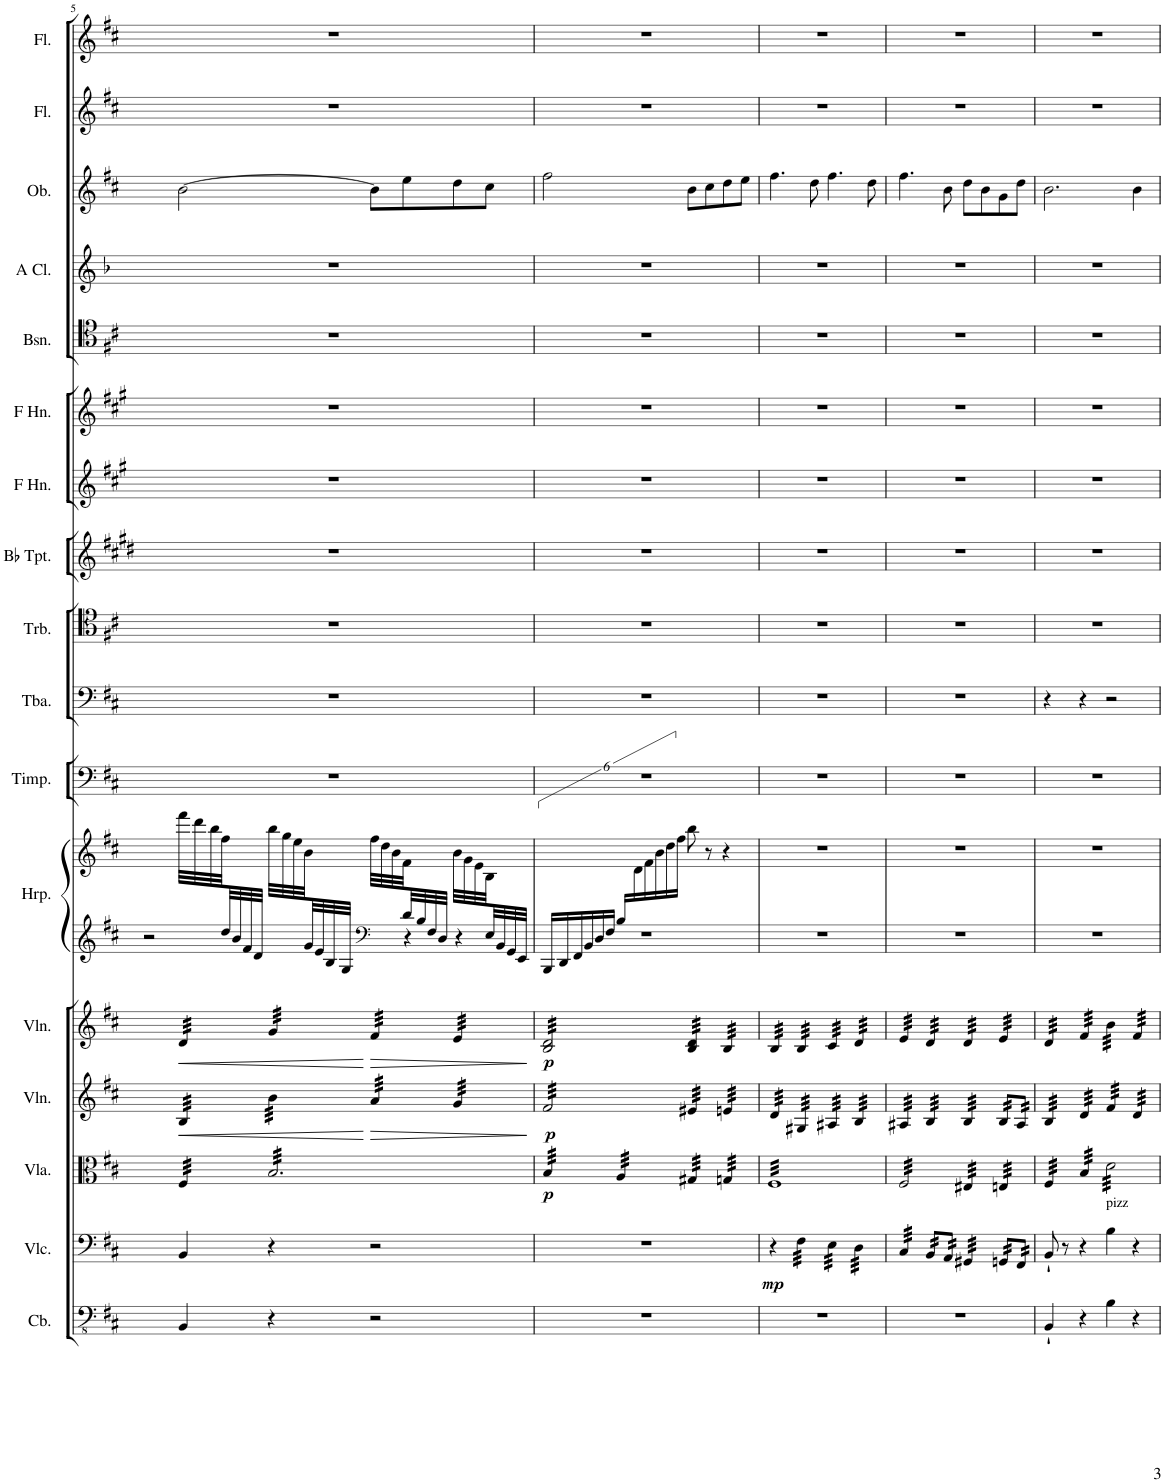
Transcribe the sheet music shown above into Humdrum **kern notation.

**kern	**kern	**dynam	**kern	**dynam	**kern	**dynam	**kern	**dynam	**kern	**kern	**kern	**kern	**kern	**kern	**kern	**kern	**kern	**kern	**kern	**kern	**kern
*part17	*part16	*part16	*part15	*part15	*part14	*part14	*part13	*part13	*part12	*part12	*part11	*part10	*part9	*part8	*part7	*part6	*part5	*part4	*part3	*part2	*part1
*staff18	*staff17	*staff17	*staff16	*staff16	*staff15	*staff15	*staff14	*staff14	*staff13	*staff12	*staff11	*staff10	*staff9	*staff8	*staff7	*staff6	*staff5	*staff4	*staff3	*staff2	*staff1
*I"Contrabass	*I"Violoncello	*	*I"Viola	*	*I"Violin	*	*I"Violin	*	*I"Harp	*	*I"Timpani	*I"Tuba	*I"Trombone	*I"Bb Trumpet	*I"Horn in F	*I"Horn in F	*I"Bassoon	*I"A Clarinet	*I"Oboe	*I"Flute	*I"Flute
*I'Cb.	*I'Vlc.	*	*I'Vla.	*	*I'Vln.	*	*I'Vln.	*	*I'Hrp.	*	*I'Timp.	*I'Tba.	*I'Trb.	*I'Bb Tpt.	*	*	*I'Bsn.	*I'A Cl.	*I'Ob.	*I'Fl.	*I'Fl.
!!LO:PB:g=z
*clefFv4	*clefF4	*	*clefC3	*	*clefG2	*	*clefG2	*	*clefG2	*clefG2	*clefF4	*clefF4	*clefC4	*clefG2	*clefG2	*clefG2	*clefC4	*clefG2	*clefG2	*clefG2	*clefG2
*Trd7c12	*	*	*	*	*	*	*	*	*	*	*	*	*	*Trd1c2	*Trd4c7	*Trd4c7	*	*Trd2c3	*	*	*
*k[f#c#]	*k[f#c#]	*	*k[f#c#]	*	*k[f#c#]	*	*k[f#c#]	*	*k[f#c#]	*k[f#c#]	*k[f#c#]	*k[f#c#]	*k[f#c#]	*k[f#c#g#d#]	*k[f#c#g#]	*k[f#c#g#]	*k[f#c#]	*k[b-]	*k[f#c#]	*k[f#c#]	*k[f#c#]
*M4/4	*M4/4	*	*M4/4	*	*M4/4	*	*M4/4	*	*M4/4	*M4/4	*M4/4	*M4/4	*M4/4	*M4/4	*M4/4	*M4/4	*M4/4	*M4/4	*M4/4	*M4/4	*M4/4
*met(c)	*met(c)	*	*met(c)	*	*met(c)	*	*met(c)	*	*met(c)	*met(c)	*met(c)	*met(c)	*met(c)	*met(c)	*met(c)	*met(c)	*met(c)	*met(c)	*met(c)	*met(c)	*met(c)
=5	=5	=5	=5	=5	=5	=5	=5	=5	=5	=5	=5	=5	=5	=5	=5	=5	=5	=5	=5	=5	=5
!	!	!	!	!	!	!LO:HP:b	!	!LO:HP:b	!	!	!	!	!	!	!	!	!	!	!	!	!
*	*	*	*	*	*	*	*	*	*^	*	*	*	*	*	*	*	*	*	*	*	*
*	*	*	*tremolo	*	*	*	*	*	*	*	*	*	*	*	*	*	*	*	*	*	*	*
*	*	*	*	*	*tremolo	*	*	*	*	*	*	*	*	*	*	*	*	*	*	*	*	*
*	*	*	*	*	*	*	*tremolo	*	*	*	*	*	*	*	*	*	*	*	*	*	*	*
4BBB/	4BB/	.	32F#/LLL	.	32B/LLL	<	32d/LLL	<	8ryy	2r	32fff#\LLL	1r	1r	1r	1r	1r	1r	1r	1r	[2b\	1r	1r
.	.	.	32F#/	.	32B/	.	32d/	.	.	.	32ddd\	.	.	.	.	.	.	.	.	.	.	.
.	.	.	32F#/	.	32B/	.	32d/	.	.	.	32bb\	.	.	.	.	.	.	.	.	.	.	.
.	.	.	32F#/	.	32B/	.	32d/	.	.	.	32ff#\	.	.	.	.	.	.	.	.	.	.	.
.	.	.	32F#/	.	32B/	.	32d/	.	32dd/	.	8ryy	.	.	.	.	.	.	.	.	.	.	.
.	.	.	32F#/	.	32B/	.	32d/	.	32b/	.	.	.	.	.	.	.	.	.	.	.	.	.
.	.	.	32F#/	.	32B/	.	32d/	.	32f#/	.	.	.	.	.	.	.	.	.	.	.	.	.
.	.	.	32F#/JJJ	.	32B/JJJ	.	32d/JJJ	.	32d/JJJ	.	.	.	.	.	.	.	.	.	.	.	.	.
4r	4r	.	32B/LLL	.	32b\LLL	.	32g/LLL	.	8ryy	.	32bb\LLL	.	.	.	.	.	.	.	.	.	.	.
.	.	.	32B/	.	32b\	.	32g/	.	.	.	32gg\	.	.	.	.	.	.	.	.	.	.	.
.	.	.	32B/	.	32b\	.	32g/	.	.	.	32ee\	.	.	.	.	.	.	.	.	.	.	.
.	.	.	32B/	.	32b\	.	32g/	.	.	.	32b\	.	.	.	.	.	.	.	.	.	.	.
.	.	.	32B/	.	32b\	.	32g/	.	32g/	.	8ryy	.	.	.	.	.	.	.	.	.	.	.
.	.	.	32B/	.	32b\	.	32g/	.	32e/	.	.	.	.	.	.	.	.	.	.	.	.	.
.	.	.	32B/	.	32b\	.	32g/	.	32B/	.	.	.	.	.	.	.	.	.	.	.	.	.
.	.	.	32B/	.	32b\JJJ	.	32g/JJJ	.	32G/JJJ	.	.	.	.	.	.	.	.	.	.	.	.	.
*	*	*	*	*	*	*	*	*	*clefF4	*	*	*	*	*	*	*	*	*	*	*	*	*
!	!	!	!	!	!	!LO:HP:n=1:b	!	!LO:HP:n=1:b	!	!	!	!	!	!	!	!	!	!	!	!	!	!
2r	2r	.	32B/	.	32a/LLL	[ >	32f#/LLL	[ >	8ryy	4r	32ff#\LLL	.	.	.	.	.	.	.	.	8b\L]	.	.
.	.	.	32B/	.	32a/	.	32f#/	.	.	.	32dd\	.	.	.	.	.	.	.	.	.	.	.
.	.	.	32B/	.	32a/	.	32f#/	.	.	.	32b\	.	.	.	.	.	.	.	.	.	.	.
.	.	.	32B/	.	32a/	.	32f#/	.	.	.	32f#\	.	.	.	.	.	.	.	.	.	.	.
.	.	.	32B/	.	32a/	.	32f#/	.	32d/	.	8ryy	.	.	.	.	.	.	.	.	8ee\	.	.
.	.	.	32B/	.	32a/	.	32f#/	.	32B/	.	.	.	.	.	.	.	.	.	.	.	.	.
.	.	.	32B/	.	32a/	.	32f#/	.	32F#/	.	.	.	.	.	.	.	.	.	.	.	.	.
.	.	.	32B/	.	32a/JJJ	.	32f#/JJJ	.	32D/JJJ	.	.	.	.	.	.	.	.	.	.	.	.	.
.	.	.	32B/	.	32g/LLL	.	32e/LLL	.	8ryy	4r	32b\LLL	.	.	.	.	.	.	.	.	8dd\	.	.
.	.	.	32B/	.	32g/	.	32e/	.	.	.	32g\	.	.	.	.	.	.	.	.	.	.	.
.	.	.	32B/	.	32g/	.	32e/	.	.	.	32e\	.	.	.	.	.	.	.	.	.	.	.
.	.	.	32B/	.	32g/	.	32e/	.	.	.	32B\	.	.	.	.	.	.	.	.	.	.	.
.	.	.	32B/	.	32g/	.	32e/	.	32E/	.	8ryy	.	.	.	.	.	.	.	.	8cc#\J	.	.
.	.	.	32B/	.	32g/	.	32e/	.	32BB/	.	.	.	.	.	.	.	.	.	.	.	.	.
.	.	.	32B/	.	32g/	.	32e/	.	32GG/	.	.	.	.	.	.	.	.	.	.	.	.	.
.	.	.	32B/JJJ	.	32g/JJJ	.	32e/JJJ	.	32EE/JJJ	.	.	.	.	.	.	.	.	.	.	.	.	.
*	*	*	*	*	*	*	*	*	*v	*v	*	*	*	*	*	*	*	*	*	*	*	*
.	.	.	.	.	.	]	.	]	.	.	.	.	.	.	.	.	.	.	.	.	.
=6	=6	=6	=6	=6	=6	=6	=6	=6	=6	=6	=6	=6	=6	=6	=6	=6	=6	=6	=6	=6	=6
*	*	*	*	*	*	*	*	*	*^	*	*	*	*	*	*	*	*	*	*	*	*
!	!	!	!	!LO:DY:b	!	!LO:DY:b	!	!LO:DY:b	!	!	!	!	!	!	!	!	!	!	!	!	!	!
1r	1r	.	32B/LLL	p	32f#/LLL	p	32B/ 32d/LLL	p	24BBB/LL	1r	24%7ryy	1r	1r	1r	1r	1r	1r	1r	1r	2ff#\	1r	1r
.	.	.	32B/	.	32f#/	.	32B/ 32d/	.	.	.	.	.	.	.	.	.	.	.	.	.	.	.
.	.	.	.	.	.	.	.	.	24DD/	.	.	.	.	.	.	.	.	.	.	.	.	.
.	.	.	32B/	.	32f#/	.	32B/ 32d/	.	.	.	.	.	.	.	.	.	.	.	.	.	.	.
.	.	.	.	.	.	.	.	.	24FF#/	.	.	.	.	.	.	.	.	.	.	.	.	.
.	.	.	32B/	.	32f#/	.	32B/ 32d/	.	.	.	.	.	.	.	.	.	.	.	.	.	.	.
.	.	.	32B/	.	32f#/	.	32B/ 32d/	.	24BB/	.	.	.	.	.	.	.	.	.	.	.	.	.
.	.	.	32B/	.	32f#/	.	32B/ 32d/	.	.	.	.	.	.	.	.	.	.	.	.	.	.	.
.	.	.	.	.	.	.	.	.	24D/	.	.	.	.	.	.	.	.	.	.	.	.	.
.	.	.	32B/	.	32f#/	.	32B/ 32d/	.	.	.	.	.	.	.	.	.	.	.	.	.	.	.
.	.	.	.	.	.	.	.	.	24F#/JJ	.	.	.	.	.	.	.	.	.	.	.	.	.
.	.	.	32B/JJJ	.	32f#/	.	32B/ 32d/	.	.	.	.	.	.	.	.	.	.	.	.	.	.	.
.	.	.	32A/LLL	.	32f#/	.	32B/ 32d/	.	24B/LL	.	.	.	.	.	.	.	.	.	.	.	.	.
.	.	.	32A/	.	32f#/	.	32B/ 32d/	.	.	.	.	.	.	.	.	.	.	.	.	.	.	.
.	.	.	.	.	.	.	.	.	24%17ryy	.	24d\	.	.	.	.	.	.	.	.	.	.	.
.	.	.	32A/	.	32f#/	.	32B/ 32d/	.	.	.	.	.	.	.	.	.	.	.	.	.	.	.
.	.	.	.	.	.	.	.	.	.	.	24f#\	.	.	.	.	.	.	.	.	.	.	.
.	.	.	32A/	.	32f#/	.	32B/ 32d/	.	.	.	.	.	.	.	.	.	.	.	.	.	.	.
.	.	.	32A/	.	32f#/	.	32B/ 32d/	.	.	.	24b\	.	.	.	.	.	.	.	.	.	.	.
.	.	.	32A/	.	32f#/	.	32B/ 32d/	.	.	.	.	.	.	.	.	.	.	.	.	.	.	.
.	.	.	.	.	.	.	.	.	.	.	24dd\	.	.	.	.	.	.	.	.	.	.	.
.	.	.	32A/	.	32f#/	.	32B/ 32d/	.	.	.	.	.	.	.	.	.	.	.	.	.	.	.
.	.	.	.	.	.	.	.	.	.	.	24ff#\JJ	.	.	.	.	.	.	.	.	.	.	.
.	.	.	32A/JJJ	.	32f#/JJJ	.	32B/ 32d/JJJ	.	.	.	.	.	.	.	.	.	.	.	.	.	.	.
.	.	.	32G#X/LLL	.	32e#X/LLL	.	32B/ 32d/LLL	.	.	.	8bb\	.	.	.	.	.	.	.	.	8b\L	.	.
.	.	.	32G#X/	.	32e#X/	.	32B/ 32d/	.	.	.	.	.	.	.	.	.	.	.	.	.	.	.
.	.	.	32G#X/	.	32e#X/	.	32B/ 32d/	.	.	.	.	.	.	.	.	.	.	.	.	.	.	.
.	.	.	32G#X/	.	32e#X/	.	32B/ 32d/	.	.	.	.	.	.	.	.	.	.	.	.	.	.	.
.	.	.	32G#X/	.	32e#X/	.	32B/ 32d/	.	.	.	8r	.	.	.	.	.	.	.	.	8cc#\	.	.
.	.	.	32G#X/	.	32e#X/	.	32B/ 32d/	.	.	.	.	.	.	.	.	.	.	.	.	.	.	.
.	.	.	32G#X/	.	32e#X/	.	32B/ 32d/	.	.	.	.	.	.	.	.	.	.	.	.	.	.	.
.	.	.	32G#X/JJJ	.	32e#X/JJJ	.	32B/ 32d/JJJ	.	.	.	.	.	.	.	.	.	.	.	.	.	.	.
.	.	.	32Gn/LLL	.	32en/LLL	.	32B/LLL	.	.	.	4r	.	.	.	.	.	.	.	.	8dd\	.	.
.	.	.	32Gn/	.	32en/	.	32B/	.	.	.	.	.	.	.	.	.	.	.	.	.	.	.
.	.	.	32Gn/	.	32en/	.	32B/	.	.	.	.	.	.	.	.	.	.	.	.	.	.	.
.	.	.	32Gn/	.	32en/	.	32B/	.	.	.	.	.	.	.	.	.	.	.	.	.	.	.
.	.	.	32Gn/	.	32en/	.	32B/	.	.	.	.	.	.	.	.	.	.	.	.	8ee\J	.	.
.	.	.	32Gn/	.	32en/	.	32B/	.	.	.	.	.	.	.	.	.	.	.	.	.	.	.
.	.	.	32Gn/	.	32en/	.	32B/	.	.	.	.	.	.	.	.	.	.	.	.	.	.	.
.	.	.	32Gn/JJJ	.	32en/JJJ	.	32B/JJJ	.	.	.	.	.	.	.	.	.	.	.	.	.	.	.
*	*	*	*	*	*	*	*	*	*v	*v	*	*	*	*	*	*	*	*	*	*	*	*
=7	=7	=7	=7	=7	=7	=7	=7	=7	=7	=7	=7	=7	=7	=7	=7	=7	=7	=7	=7	=7	=7
!	!	!LO:DY:b	!	!	!	!	!	!	!	!	!	!	!	!	!	!	!	!	!	!	!
1r	4r	mp	32F#LLL	.	32d/LLL	.	32B/LLL	.	1r	1r	1r	1r	1r	1r	1r	1r	1r	1r	4.ff#\	1r	1r
.	.	.	32F#	.	32d/	.	32B/	.	.	.	.	.	.	.	.	.	.	.	.	.	.
.	.	.	32F#	.	32d/	.	32B/	.	.	.	.	.	.	.	.	.	.	.	.	.	.
.	.	.	32F#	.	32d/	.	32B/	.	.	.	.	.	.	.	.	.	.	.	.	.	.
.	.	.	32F#	.	32d/	.	32B/	.	.	.	.	.	.	.	.	.	.	.	.	.	.
.	.	.	32F#	.	32d/	.	32B/	.	.	.	.	.	.	.	.	.	.	.	.	.	.
.	.	.	32F#	.	32d/	.	32B/	.	.	.	.	.	.	.	.	.	.	.	.	.	.
.	.	.	32F#	.	32d/JJJ	.	32B/JJJ	.	.	.	.	.	.	.	.	.	.	.	.	.	.
*	*tremolo	*	*	*	*	*	*	*	*	*	*	*	*	*	*	*	*	*	*	*	*
.	32F#\LLL	.	32F#	.	32G#X/LLL	.	32B/LLL	.	.	.	.	.	.	.	.	.	.	.	.	.	.
.	32F#\	.	32F#	.	32G#X/	.	32B/	.	.	.	.	.	.	.	.	.	.	.	.	.	.
.	32F#\	.	32F#	.	32G#X/	.	32B/	.	.	.	.	.	.	.	.	.	.	.	.	.	.
.	32F#\	.	32F#	.	32G#X/	.	32B/	.	.	.	.	.	.	.	.	.	.	.	.	.	.
.	32F#\	.	32F#	.	32G#X/	.	32B/	.	.	.	.	.	.	.	.	.	.	.	8dd\	.	.
.	32F#\	.	32F#	.	32G#X/	.	32B/	.	.	.	.	.	.	.	.	.	.	.	.	.	.
.	32F#\	.	32F#	.	32G#X/	.	32B/	.	.	.	.	.	.	.	.	.	.	.	.	.	.
.	32F#\JJJ	.	32F#	.	32G#X/JJJ	.	32B/JJJ	.	.	.	.	.	.	.	.	.	.	.	.	.	.
.	32E\LLL	.	32F#	.	32A#X/LLL	.	32c#/LLL	.	.	.	.	.	.	.	.	.	.	.	4.ff#\	.	.
.	32E\	.	32F#	.	32A#X/	.	32c#/	.	.	.	.	.	.	.	.	.	.	.	.	.	.
.	32E\	.	32F#	.	32A#X/	.	32c#/	.	.	.	.	.	.	.	.	.	.	.	.	.	.
.	32E\	.	32F#	.	32A#X/	.	32c#/	.	.	.	.	.	.	.	.	.	.	.	.	.	.
.	32E\	.	32F#	.	32A#X/	.	32c#/	.	.	.	.	.	.	.	.	.	.	.	.	.	.
.	32E\	.	32F#	.	32A#X/	.	32c#/	.	.	.	.	.	.	.	.	.	.	.	.	.	.
.	32E\	.	32F#	.	32A#X/	.	32c#/	.	.	.	.	.	.	.	.	.	.	.	.	.	.
.	32E\JJJ	.	32F#	.	32A#X/JJJ	.	32c#/JJJ	.	.	.	.	.	.	.	.	.	.	.	.	.	.
.	32D\LLL	.	32F#	.	32B/LLL	.	32d/LLL	.	.	.	.	.	.	.	.	.	.	.	.	.	.
.	32D\	.	32F#	.	32B/	.	32d/	.	.	.	.	.	.	.	.	.	.	.	.	.	.
.	32D\	.	32F#	.	32B/	.	32d/	.	.	.	.	.	.	.	.	.	.	.	.	.	.
.	32D\	.	32F#	.	32B/	.	32d/	.	.	.	.	.	.	.	.	.	.	.	.	.	.
.	32D\	.	32F#	.	32B/	.	32d/	.	.	.	.	.	.	.	.	.	.	.	8dd\	.	.
.	32D\	.	32F#	.	32B/	.	32d/	.	.	.	.	.	.	.	.	.	.	.	.	.	.
.	32D\	.	32F#	.	32B/	.	32d/	.	.	.	.	.	.	.	.	.	.	.	.	.	.
.	32D\JJJ	.	32F#JJJ	.	32B/JJJ	.	32d/JJJ	.	.	.	.	.	.	.	.	.	.	.	.	.	.
=8	=8	=8	=8	=8	=8	=8	=8	=8	=8	=8	=8	=8	=8	=8	=8	=8	=8	=8	=8	=8	=8
1r	32C#/LLL	.	32F#/LLL	.	32A#X/LLL	.	32e/LLL	.	1r	1r	1r	1r	1r	1r	1r	1r	1r	1r	4.ff#\	1r	1r
.	32C#/	.	32F#/	.	32A#X/	.	32e/	.	.	.	.	.	.	.	.	.	.	.	.	.	.
.	32C#/	.	32F#/	.	32A#X/	.	32e/	.	.	.	.	.	.	.	.	.	.	.	.	.	.
.	32C#/	.	32F#/	.	32A#X/	.	32e/	.	.	.	.	.	.	.	.	.	.	.	.	.	.
.	32C#/	.	32F#/	.	32A#X/	.	32e/	.	.	.	.	.	.	.	.	.	.	.	.	.	.
.	32C#/	.	32F#/	.	32A#X/	.	32e/	.	.	.	.	.	.	.	.	.	.	.	.	.	.
.	32C#/	.	32F#/	.	32A#X/	.	32e/	.	.	.	.	.	.	.	.	.	.	.	.	.	.
.	32C#/JJJ	.	32F#/	.	32A#X/JJJ	.	32e/JJJ	.	.	.	.	.	.	.	.	.	.	.	.	.	.
.	32BB/LLL	.	32F#/	.	32B/LLL	.	32d/LLL	.	.	.	.	.	.	.	.	.	.	.	.	.	.
.	32BB/	.	32F#/	.	32B/	.	32d/	.	.	.	.	.	.	.	.	.	.	.	.	.	.
.	32BB/	.	32F#/	.	32B/	.	32d/	.	.	.	.	.	.	.	.	.	.	.	.	.	.
.	32BB/	.	32F#/	.	32B/	.	32d/	.	.	.	.	.	.	.	.	.	.	.	.	.	.
.	32AA/	.	32F#/	.	32B/	.	32d/	.	.	.	.	.	.	.	.	.	.	.	8b\	.	.
.	32AA/	.	32F#/	.	32B/	.	32d/	.	.	.	.	.	.	.	.	.	.	.	.	.	.
.	32AA/	.	32F#/	.	32B/	.	32d/	.	.	.	.	.	.	.	.	.	.	.	.	.	.
.	32AA/JJJ	.	32F#/JJJ	.	32B/JJJ	.	32d/JJJ	.	.	.	.	.	.	.	.	.	.	.	.	.	.
.	32GG#X/LLL	.	32E#X/LLL	.	32B/LLL	.	32d/LLL	.	.	.	.	.	.	.	.	.	.	.	8dd\L	.	.
.	32GG#X/	.	32E#X/	.	32B/	.	32d/	.	.	.	.	.	.	.	.	.	.	.	.	.	.
.	32GG#X/	.	32E#X/	.	32B/	.	32d/	.	.	.	.	.	.	.	.	.	.	.	.	.	.
.	32GG#X/	.	32E#X/	.	32B/	.	32d/	.	.	.	.	.	.	.	.	.	.	.	.	.	.
.	32GG#X/	.	32E#X/	.	32B/	.	32d/	.	.	.	.	.	.	.	.	.	.	.	8b\	.	.
.	32GG#X/	.	32E#X/	.	32B/	.	32d/	.	.	.	.	.	.	.	.	.	.	.	.	.	.
.	32GG#X/	.	32E#X/	.	32B/	.	32d/	.	.	.	.	.	.	.	.	.	.	.	.	.	.
.	32GG#X/JJJ	.	32E#X/JJJ	.	32B/JJJ	.	32d/JJJ	.	.	.	.	.	.	.	.	.	.	.	.	.	.
.	32GGn/LLL	.	32En/LLL	.	32B/LLL	.	32e/LLL	.	.	.	.	.	.	.	.	.	.	.	8g\	.	.
.	32GGn/	.	32En/	.	32B/	.	32e/	.	.	.	.	.	.	.	.	.	.	.	.	.	.
.	32GGn/	.	32En/	.	32B/	.	32e/	.	.	.	.	.	.	.	.	.	.	.	.	.	.
.	32GGn/	.	32En/	.	32B/	.	32e/	.	.	.	.	.	.	.	.	.	.	.	.	.	.
.	32FF#/	.	32En/	.	32A#/	.	32e/	.	.	.	.	.	.	.	.	.	.	.	8dd\J	.	.
.	32FF#/	.	32En/	.	32A#/	.	32e/	.	.	.	.	.	.	.	.	.	.	.	.	.	.
.	32FF#/	.	32En/	.	32A#/	.	32e/	.	.	.	.	.	.	.	.	.	.	.	.	.	.
.	32FF#/JJJ	.	32En/JJJ	.	32A#/JJJ	.	32e/JJJ	.	.	.	.	.	.	.	.	.	.	.	.	.	.
*	*Xtremolo	*	*	*	*	*	*	*	*	*	*	*	*	*	*	*	*	*	*	*	*
=9	=9	=9	=9	=9	=9	=9	=9	=9	=9	=9	=9	=9	=9	=9	=9	=9	=9	=9	=9	=9	=9
4BBB`/	8BB`/	.	32F#/LLL	.	32B/LLL	.	32d/LLL	.	1r	1r	1r	4r	1r	1r	1r	1r	1r	1r	2.b\	1r	1r
.	.	.	32F#/	.	32B/	.	32d/	.	.	.	.	.	.	.	.	.	.	.	.	.	.
.	.	.	32F#/	.	32B/	.	32d/	.	.	.	.	.	.	.	.	.	.	.	.	.	.
.	.	.	32F#/	.	32B/	.	32d/	.	.	.	.	.	.	.	.	.	.	.	.	.	.
.	8r	.	32F#/	.	32B/	.	32d/	.	.	.	.	.	.	.	.	.	.	.	.	.	.
.	.	.	32F#/	.	32B/	.	32d/	.	.	.	.	.	.	.	.	.	.	.	.	.	.
.	.	.	32F#/	.	32B/	.	32d/	.	.	.	.	.	.	.	.	.	.	.	.	.	.
.	.	.	32F#/JJJ	.	32B/JJJ	.	32d/JJJ	.	.	.	.	.	.	.	.	.	.	.	.	.	.
4r	4r	.	32B/LLL	.	32d/LLL	.	32f#/LLL	.	.	.	.	4r	.	.	.	.	.	.	.	.	.
.	.	.	32B/	.	32d/	.	32f#/	.	.	.	.	.	.	.	.	.	.	.	.	.	.
.	.	.	32B/	.	32d/	.	32f#/	.	.	.	.	.	.	.	.	.	.	.	.	.	.
.	.	.	32B/	.	32d/	.	32f#/	.	.	.	.	.	.	.	.	.	.	.	.	.	.
.	.	.	32B/	.	32d/	.	32f#/	.	.	.	.	.	.	.	.	.	.	.	.	.	.
.	.	.	32B/	.	32d/	.	32f#/	.	.	.	.	.	.	.	.	.	.	.	.	.	.
.	.	.	32B/	.	32d/	.	32f#/	.	.	.	.	.	.	.	.	.	.	.	.	.	.
.	.	.	32B/JJJ	.	32d/JJJ	.	32f#/JJJ	.	.	.	.	.	.	.	.	.	.	.	.	.	.
!	!LO:TX:a:t=pizz	!	!	!	!	!	!	!	!	!	!	!	!	!	!	!	!	!	!	!	!
4BB\	4B\	.	32d\LLL	.	32f#/LLL	.	32b\LLL	.	.	.	.	2r	.	.	.	.	.	.	.	.	.
.	.	.	32d\	.	32f#/	.	32b\	.	.	.	.	.	.	.	.	.	.	.	.	.	.
.	.	.	32d\	.	32f#/	.	32b\	.	.	.	.	.	.	.	.	.	.	.	.	.	.
.	.	.	32d\	.	32f#/	.	32b\	.	.	.	.	.	.	.	.	.	.	.	.	.	.
.	.	.	32d\	.	32f#/	.	32b\	.	.	.	.	.	.	.	.	.	.	.	.	.	.
.	.	.	32d\	.	32f#/	.	32b\	.	.	.	.	.	.	.	.	.	.	.	.	.	.
.	.	.	32d\	.	32f#/	.	32b\	.	.	.	.	.	.	.	.	.	.	.	.	.	.
.	.	.	32d\	.	32f#/JJJ	.	32b\JJJ	.	.	.	.	.	.	.	.	.	.	.	.	.	.
4r	4r	.	32d\	.	32d/LLL	.	32f#/LLL	.	.	.	.	.	.	.	.	.	.	.	4b\	.	.
.	.	.	32d\	.	32d/	.	32f#/	.	.	.	.	.	.	.	.	.	.	.	.	.	.
.	.	.	32d\	.	32d/	.	32f#/	.	.	.	.	.	.	.	.	.	.	.	.	.	.
.	.	.	32d\	.	32d/	.	32f#/	.	.	.	.	.	.	.	.	.	.	.	.	.	.
.	.	.	32d\	.	32d/	.	32f#/	.	.	.	.	.	.	.	.	.	.	.	.	.	.
.	.	.	32d\	.	32d/	.	32f#/	.	.	.	.	.	.	.	.	.	.	.	.	.	.
.	.	.	32d\	.	32d/	.	32f#/	.	.	.	.	.	.	.	.	.	.	.	.	.	.
.	.	.	32d\JJJ	.	32d/JJJ	.	32f#/JJJ	.	.	.	.	.	.	.	.	.	.	.	.	.	.
*	*	*	*	*	*	*	*Xtremolo	*	*	*	*	*	*	*	*	*	*	*	*	*	*
*	*	*	*	*	*Xtremolo	*	*	*	*	*	*	*	*	*	*	*	*	*	*	*	*
*	*	*	*Xtremolo	*	*	*	*	*	*	*	*	*	*	*	*	*	*	*	*	*	*
=	=	=	=	=	=	=	=	=	=	=	=	=	=	=	=	=	=	=	=	=	=
*-	*-	*-	*-	*-	*-	*-	*-	*-	*-	*-	*-	*-	*-	*-	*-	*-	*-	*-	*-	*-	*-
